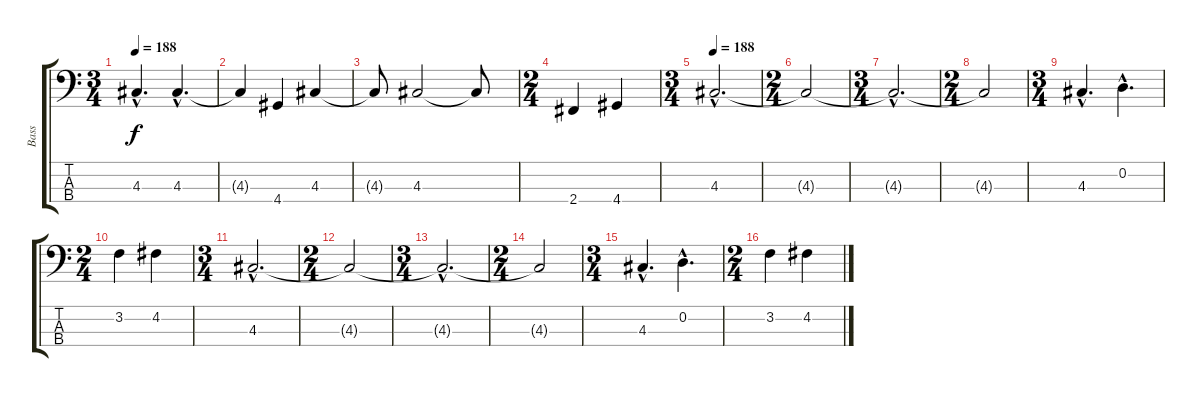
\track ("Bass" "Bass") {instrument electricbassfinger}
\staff {score tabs}
\tuning (G2 D2 A1 E1) {hide}
\ts (3 4)
\tempo 188
\clef f4
\ks c
4.3{hac}.4{d dy f} 4.3{hac}.4{d} |
4.3{t}.4 4.4.4 4.3.4 |
4.3{t}.8 4.3.2 4.3{t}.8 |
\ts (2 4)
2.4.4 4.4.4 |
\ts (3 4)
\tempo 188
4.3{hac}.2{d volume 13} |
\ts (2 4)
4.3{t}.2 |
\ts (3 4)
4.3{hac t}.2{d} |
\ts (2 4)
4.3{t}.2 |
\ts (3 4)
4.3{hac}.4{d volume 13} 0.2{hac}.4{d} |
\ts (2 4)
3.2.4 4.2.4 |
\ts (3 4)
4.3{hac}.2{d volume 13} |
\ts (2 4)
4.3{t}.2 |
\ts (3 4)
4.3{hac t}.2{d} |
\ts (2 4)
4.3{t}.2 |
\ts (3 4)
4.3{hac}.4{d volume 13} 0.2{hac}.4{d} |
\ts (2 4)
3.2.4 4.2.4
